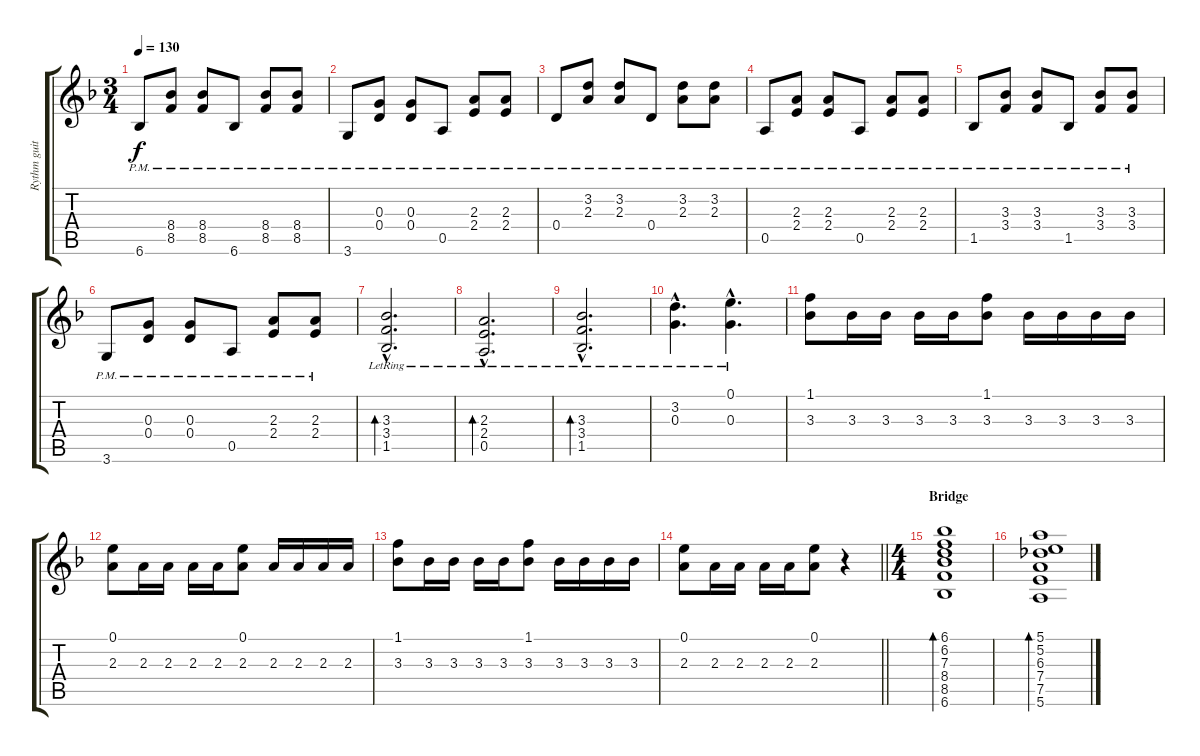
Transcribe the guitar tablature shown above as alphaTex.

\track ("Rythm guitar" "Rythm guit") {instrument distortionguitar}
\staff {score tabs}
\tuning (E4 B3 G3 D3 A2 E2) {hide}
\ts (3 4)
\tempo 130
\clef g2
\ks dminor
6.6{pm}.8{dy f} (8.4{pm} 8.5{pm}).8 (8.4{pm} 8.5{pm}).8 6.6{pm}.8 (8.4{pm} 8.5{pm}).8 (8.4{pm} 8.5{pm}).8 |
3.6{pm}.8 (0.3{pm} 0.4{pm}).8 (0.3{pm} 0.4{pm}).8 0.5{pm}.8 (2.3{pm} 2.4{pm}).8 (2.3{pm} 2.4{pm}).8 |
0.4{pm}.8 (3.2{pm} 2.3{pm}).8 (3.2{pm} 2.3{pm}).8 0.4{pm}.8 (3.2{pm} 2.3{pm}).8 (3.2{pm} 2.3{pm}).8 |
0.5{pm}.8 (2.3{pm} 2.4{pm}).8 (2.3{pm} 2.4{pm}).8 0.5{pm}.8 (2.3{pm} 2.4{pm}).8 (2.3{pm} 2.4{pm}).8 |
1.5{pm}.8 (3.3{pm} 3.4{pm}).8 (3.3{pm} 3.4{pm}).8 1.5{pm}.8 (3.3{pm} 3.4{pm}).8 (3.3{pm} 3.4{pm}).8 |
3.6{pm}.8 (0.3{pm} 0.4{pm}).8 (0.3{pm} 0.4{pm}).8 0.5{pm}.8 (2.3{pm} 2.4{pm}).8 (2.3{pm} 2.4{pm}).8 |
(3.3{hac lr} 3.4{hac lr} 1.5{hac lr}).2{d bd 240} |
(2.3{hac lr} 2.4{hac lr} 0.5{hac lr}).2{d bd 240} |
(3.3{hac lr} 3.4{hac lr} 1.5{hac lr}).2{d bd 240} |
(3.2{hac lr} 0.3{hac lr}).4{d} (0.1{hac lr} 0.3{hac lr}).4{d} |
(1.1 3.3).8 3.3.16 3.3.16 3.3.16 3.3.16 (1.1 3.3).8 3.3.16 3.3.16 3.3.16 3.3.16 |
(0.1 2.3).8 2.3.16 2.3.16 2.3.16 2.3.16 (0.1 2.3).8 2.3.16 2.3.16 2.3.16 2.3.16 |
(1.1 3.3).8 3.3.16 3.3.16 3.3.16 3.3.16 (1.1 3.3).8 3.3.16 3.3.16 3.3.16 3.3.16 |
\barLineRight lightlight
(0.1 2.3).8 2.3.16 2.3.16 2.3.16 2.3.16 (0.1 2.3).8 r.4 |
\ts (4 4)
\section ("" "Bridge")
(6.1 6.2 7.3 8.4 8.5 6.6).1{bd 240} |
(5.1 5.2 6.3 7.4 7.5 5.6).1{bd 240}
